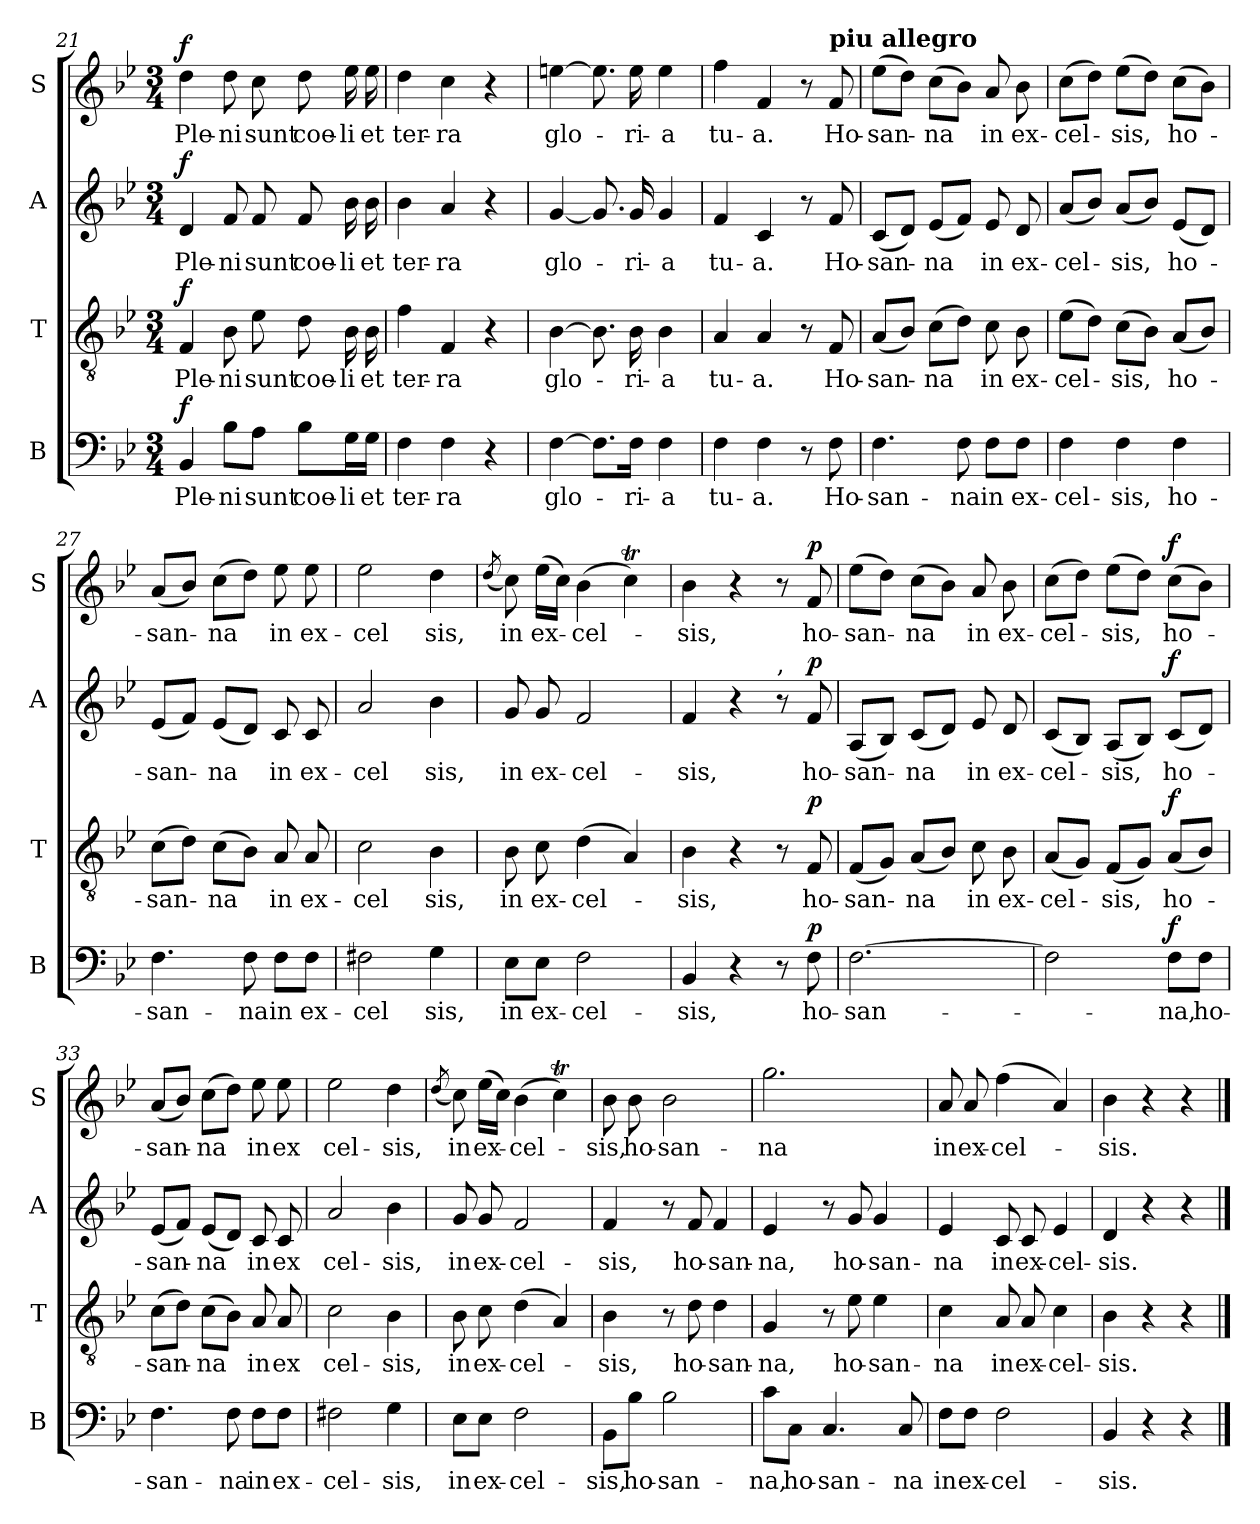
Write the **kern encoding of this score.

**kern	**text	**dynam	**kern	**text	**dynam	**kern	**text	**dynam	**kern	**text	**dynam
*part4	*part4	*part4	*part3	*part3	*part3	*part2	*part2	*part2	*part1	*part1	*part1
*staff4	*staff4	*staff4	*staff3	*staff3	*staff3	*staff2	*staff2	*staff2	*staff1	*staff1	*staff1
*I"B	*	*	*I"T	*	*	*I"A	*	*	*I"S	*	*
*I'B	*	*	*I'T	*	*	*I'A	*	*	*I'S	*	*
*clefF4	*	*	*clefGv2	*	*	*clefG2	*	*	*clefG2	*	*
*k[b-e-]	*	*	*k[b-e-]	*	*	*k[b-e-]	*	*	*k[b-e-]	*	*
*M3/4	*	*	*M3/4	*	*	*M3/4	*	*	*M3/4	*	*
=21	=21	=21	=21	=21	=21	=21	=21	=21	=21	=21	=21
!	!LO:LY:b	!LO:DY:b	!	!LO:LY:b	!LO:DY:b	!	!LO:LY:b	!LO:DY:b	!	!LO:LY:b	!LO:DY:b
4BB-/	Ple-	f	4F/	Ple-	f	4d/	Ple-	f	4dd\	Ple-	f
!	!LO:LY:b	!	!	!LO:LY:b	!	!	!LO:LY:b	!	!	!LO:LY:b	!
8B-\L	-ni	.	8B-\	-ni	.	8f/	-ni	.	8dd\	-ni	.
!	!LO:LY:b	!	!	!LO:LY:b	!	!	!LO:LY:b	!	!	!LO:LY:b	!
8A\J	sunt	.	8e-\	sunt	.	8f/	sunt	.	8cc\	sunt	.
!	!LO:LY:b	!	!	!LO:LY:b	!	!	!LO:LY:b	!	!	!LO:LY:b	!
8B-\L	coe-	.	8d\	coe-	.	8f/	coe-	.	8dd\	coe-	.
!	!LO:LY:b	!	!	!LO:LY:b	!	!	!LO:LY:b	!	!	!LO:LY:b	!
16G\L	-li	.	16B-\	-li	.	16b-\	-li	.	16ee-\	-li	.
!	!LO:LY:b	!	!	!LO:LY:b	!	!	!LO:LY:b	!	!	!LO:LY:b	!
16G\JJ	et	.	16B-\	et	.	16b-\	et	.	16ee-\	et	.
=22	=22	=22	=22	=22	=22	=22	=22	=22	=22	=22	=22
!	!LO:LY:b	!	!	!LO:LY:b	!	!	!LO:LY:b	!	!	!LO:LY:b	!
4F\	ter-	.	4f\	ter-	.	4b-\	ter-	.	4dd\	ter-	.
!	!LO:LY:b	!	!	!LO:LY:b	!	!	!LO:LY:b	!	!	!LO:LY:b	!
4F\	-ra	.	4F/	-ra	.	4a/	-ra	.	4cc\	-ra	.
4r	.	.	4r	.	.	4r	.	.	4r	.	.
=23	=23	=23	=23	=23	=23	=23	=23	=23	=23	=23	=23
!	!LO:LY:b	!	!	!LO:LY:b	!	!	!LO:LY:b	!	!	!LO:LY:b	!
[4F\	glo-	.	[4B-\	glo-	.	[4g/	glo-	.	[4een\	glo-	.
8.F\L]	.	.	8.B-\]	.	.	8.g/]	.	.	8.ee\]	.	.
!	!LO:LY:b	!	!	!LO:LY:b	!	!	!LO:LY:b	!	!	!LO:LY:b	!
16F\Jk	-ri-	.	16B-\	-ri-	.	16g/	-ri-	.	16ee\	-ri-	.
!	!LO:LY:b	!	!	!LO:LY:b	!	!	!LO:LY:b	!	!	!LO:LY:b	!
4F\	-a	.	4B-\	-a	.	4g/	-a	.	4ee\	-a	.
=24	=24	=24	=24	=24	=24	=24	=24	=24	=24	=24	=24
!	!LO:LY:b	!	!	!LO:LY:b	!	!	!LO:LY:b	!	!	!LO:LY:b	!
4F\	tu-	.	4A/	tu-	.	4f/	tu-	.	4ff\	tu-	.
!	!LO:LY:b	!	!	!LO:LY:b	!	!	!LO:LY:b	!	!	!LO:LY:b	!
4F\	-a.	.	4A/	-a.	.	4c/	-a.	.	4f/	-a.	.
8r	.	.	8r	.	.	8r	.	.	8r	.	.
*	*	*	*	*	*	*	*	*	*MM120	*	*
!	!	!	!	!	!	!	!	!	!LO:TX:a:B:t=piu allegro	!	!
!	!LO:LY:b	!	!	!LO:LY:b	!	!	!LO:LY:b	!	!	!LO:LY:b	!
8F\	Ho-	.	8F/	Ho-	.	8f/	Ho-	.	8f/	Ho-	.
!!LO:LB:g=z
=25	=25	=25	=25	=25	=25	=25	=25	=25	=25	=25	=25
!	!LO:LY:b	!	!	!LO:LY:b	!	!	!LO:LY:b	!	!	!LO:LY:b	!
4.F\	san-	.	(8A/L	-san-	.	(8c/L	-san-	.	(8ee-i\L	-san-	.
.	.	.	8B-/J)	.	.	8d/J)	.	.	8dd\J)	.	.
!	!	!	!	!LO:LY:b	!	!	!LO:LY:b	!	!	!LO:LY:b	!
.	.	.	(8c\L	-na	.	(8e-/L	-na	.	(8cc\L	-na	.
!	!LO:LY:b	!	!	!	!	!	!	!	!	!	!
8F\	-na	.	8d\J)	.	.	8f/J)	.	.	8b-\J)	.	.
!	!LO:LY:b	!	!	!LO:LY:b	!	!	!LO:LY:b	!	!	!LO:LY:b	!
8F\L	in	.	8c\	in	.	8e-/	in	.	8a/	in	.
!	!LO:LY:b	!	!	!LO:LY:b	!	!	!LO:LY:b	!	!	!LO:LY:b	!
8F\J	ex-	.	8B-\	ex-	.	8d/	ex-	.	8b-\	ex-	.
=26	=26	=26	=26	=26	=26	=26	=26	=26	=26	=26	=26
!	!LO:LY:b	!	!	!LO:LY:b	!	!	!LO:LY:b	!	!	!LO:LY:b	!
4F\	-cel-	.	(8e-\L	-cel-	.	(8a/L	-cel-	.	(8cc\L	-cel-	.
.	.	.	8d\J)	.	.	8b-/J)	.	.	8dd\J)	.	.
!	!LO:LY:b	!	!	!LO:LY:b	!	!	!LO:LY:b	!	!	!LO:LY:b	!
4F\	-sis,	.	(8c\L	-sis,	.	(8a/L	-sis,	.	(8ee-\L	-sis,	.
.	.	.	8B-\J)	.	.	8b-/J)	.	.	8dd\J)	.	.
!	!LO:LY:b	!	!	!LO:LY:b	!	!	!LO:LY:b	!	!	!LO:LY:b	!
4F\	ho-	.	(8A/L	ho-	.	(8e-/L	ho-	.	(8cc\L	ho-	.
.	.	.	8B-/J)	.	.	8d/J)	.	.	8b-\J)	.	.
=27	=27	=27	=27	=27	=27	=27	=27	=27	=27	=27	=27
!	!LO:LY:b	!	!	!LO:LY:b	!	!	!LO:LY:b	!	!	!LO:LY:b	!
4.F\	-san-	.	(8c\L	-san-	.	(8e-/L	-san-	.	(8a/L	-san-	.
.	.	.	8d\J)	.	.	8f/J)	.	.	8b-/J)	.	.
!	!	!	!	!LO:LY:b	!	!	!LO:LY:b	!	!	!LO:LY:b	!
.	.	.	(8c\L	-na	.	(8e-/L	-na	.	(8cc\L	-na	.
!	!LO:LY:b	!	!	!	!	!	!	!	!	!	!
8F\	-na	.	8B-\J)	.	.	8d/J)	.	.	8dd\J)	.	.
!	!LO:LY:b	!	!	!LO:LY:b	!	!	!LO:LY:b	!	!	!LO:LY:b	!
8F\L	in	.	8A/	in	.	8c/	in	.	8ee-\	in	.
!	!LO:LY:b	!	!	!LO:LY:b	!	!	!LO:LY:b	!	!	!LO:LY:b	!
8F\J	ex-	.	8A/	ex-	.	8c/	ex-	.	8ee-\	ex-	.
=28	=28	=28	=28	=28	=28	=28	=28	=28	=28	=28	=28
!	!LO:LY:b	!	!	!LO:LY:b	!	!	!LO:LY:b	!	!	!LO:LY:b	!
2F#X\	-cel	.	2c\	-cel	.	2a/	-cel	.	2ee-\	-cel	.
!	!LO:LY:b	!	!	!LO:LY:b	!	!	!LO:LY:b	!	!	!LO:LY:b	!
4G\	sis,	.	4B-\	sis,	.	4b-\	sis,	.	4dd\	sis,	.
=29	=29	=29	=29	=29	=29	=29	=29	=29	=29	=29	=29
.	.	.	.	.	.	.	.	.	(8qdd/	.	.
!	!LO:LY:b	!	!	!LO:LY:b	!	!	!LO:LY:b	!	!	!LO:LY:b	!
8E-\L	in	.	8B-\	in	.	8g/	in	.	8cc\)	in	.
!	!LO:LY:b	!	!	!LO:LY:b	!	!	!LO:LY:b	!	!	!LO:LY:b	!
8E-\J	ex-	.	8c\	ex-	.	8g/	ex-	.	(16ee-\LL	ex-	.
.	.	.	.	.	.	.	.	.	16cc\JJ)	.	.
!	!LO:LY:b	!	!	!LO:LY:b	!	!	!LO:LY:b	!	!	!LO:LY:b	!
2F\	-cel-	.	(4d\	-cel-	.	2f/	-cel-	.	(4b-\	-cel-	.
.	.	.	4A/)	.	.	.	.	.	4ccT\)	.	.
!!LO:LB:g=z
=30	=30	=30	=30	=30	=30	=30	=30	=30	=30	=30	=30
!	!LO:LY:b	!	!	!LO:LY:b	!	!	!LO:LY:b	!	!	!LO:LY:b	!
4BB-/	-sis,	.	4B-\	-sis,	.	4f/	-sis,	.	4b-\	-sis,	.
4r	.	.	4r	.	.	4r	.	.	4r	.	.
!	!	!	!	!	!	!LO:TX:a:t=,	!	!	!	!	!
8r	.	.	8r	.	.	8r	.	.	8r	.	.
!	!LO:LY:b	!LO:DY:b	!	!LO:LY:b	!LO:DY:b	!	!LO:LY:b	!LO:DY:b	!	!LO:LY:b	!LO:DY:b
8F\	ho-	p	8F/	ho-	p	8f/	ho-	p	8f/	ho-	p
=31	=31	=31	=31	=31	=31	=31	=31	=31	=31	=31	=31
!	!LO:LY:b	!	!	!LO:LY:b	!	!	!LO:LY:b	!	!	!LO:LY:b	!
[2.F\	-san-	.	(8F/L	-san-	.	(8A/L	-san-	.	(8ee-\L	-san-	.
.	.	.	8G/J)	.	.	8B-/J)	.	.	8dd\J)	.	.
!	!	!	!	!LO:LY:b	!	!	!LO:LY:b	!	!	!LO:LY:b	!
.	.	.	(8A/L	-na	.	(8c/L	-na	.	(8cc\L	-na	.
.	.	.	8B-/J)	.	.	8d/J)	.	.	8b-\J)	.	.
!	!	!	!	!LO:LY:b	!	!	!LO:LY:b	!	!	!LO:LY:b	!
.	.	.	8c\	in	.	8e-/	in	.	8a/	in	.
!	!	!	!	!LO:LY:b	!	!	!LO:LY:b	!	!	!LO:LY:b	!
.	.	.	8B-\	ex-	.	8d/	ex-	.	8b-\	ex-	.
=32	=32	=32	=32	=32	=32	=32	=32	=32	=32	=32	=32
!	!	!	!	!LO:LY:b	!	!	!LO:LY:b	!	!	!LO:LY:b	!
2F\]	.	.	(8A/L	-cel-	.	(8c/L	-cel-	.	(8cc\L	-cel-	.
.	.	.	8G/J)	.	.	8B-/J)	.	.	8dd\J)	.	.
!	!	!	!	!LO:LY:b	!	!	!LO:LY:b	!	!	!LO:LY:b	!
.	.	.	(8F/L	-sis,	.	(8A/L	-sis,	.	(8ee-\L	-sis,	.
.	.	.	8G/J)	.	.	8B-/J)	.	.	8dd\J)	.	.
!	!LO:LY:b	!LO:DY:b	!	!LO:LY:b	!LO:DY:b	!	!LO:LY:b	!LO:DY:b	!	!LO:LY:b	!LO:DY:b
8F\L	-na,	f	(8A/L	ho-	f	(8c/L	ho-	f	(8cc\L	ho-	f
!	!LO:LY:b	!	!	!	!	!	!	!	!	!	!
8F\J	ho-	.	8B-/J)	.	.	8d/J)	.	.	8b-\J)	.	.
=33	=33	=33	=33	=33	=33	=33	=33	=33	=33	=33	=33
!	!LO:LY:b	!	!	!LO:LY:b	!	!	!LO:LY:b	!	!	!LO:LY:b	!
4.F\	-san-	.	(8c\L	-san-	.	(8e-/L	-san-	.	(8a/L	-san-	.
.	.	.	8d\J)	.	.	8f/J)	.	.	8b-/J)	.	.
!	!	!	!	!LO:LY:b	!	!	!LO:LY:b	!	!	!LO:LY:b	!
.	.	.	(8c\L	-na	.	(8e-/L	-na	.	(8cc\L	-na	.
!	!LO:LY:b	!	!	!	!	!	!	!	!	!	!
8F\	-na	.	8B-\J)	.	.	8d/J)	.	.	8dd\J)	.	.
!	!LO:LY:b	!	!	!LO:LY:b	!	!	!LO:LY:b	!	!	!LO:LY:b	!
8F\L	in	.	8A/	in	.	8c/	in	.	8ee-\	in	.
!	!LO:LY:b	!	!	!LO:LY:b	!	!	!LO:LY:b	!	!	!LO:LY:b	!
8F\J	ex-	.	8A/	ex	.	8c/	ex	.	8ee-\	ex	.
=34	=34	=34	=34	=34	=34	=34	=34	=34	=34	=34	=34
!	!LO:LY:b	!	!	!LO:LY:b	!	!	!LO:LY:b	!	!	!LO:LY:b	!
2F#X\	-cel-	.	2c\	cel-	.	2a/	cel-	.	2ee-\	cel-	.
!	!LO:LY:b	!	!	!LO:LY:b	!	!	!LO:LY:b	!	!	!LO:LY:b	!
4G\	-sis,	.	4B-\	-sis,	.	4b-\	-sis,	.	4dd\	-sis,	.
!!LO:PB:g=z
=35	=35	=35	=35	=35	=35	=35	=35	=35	=35	=35	=35
.	.	.	.	.	.	.	.	.	(8qdd/	.	.
!	!LO:LY:b	!	!	!LO:LY:b	!	!	!LO:LY:b	!	!	!LO:LY:b	!
8E-\L	in	.	8B-\	in	.	8g/	in	.	8cc\)	in	.
!	!LO:LY:b	!	!	!LO:LY:b	!	!	!LO:LY:b	!	!	!LO:LY:b	!
8E-\J	ex-	.	8c\	ex-	.	8g/	ex-	.	(16ee-\LL	ex-	.
.	.	.	.	.	.	.	.	.	16cc\JJ)	.	.
!	!LO:LY:b	!	!	!LO:LY:b	!	!	!LO:LY:b	!	!	!LO:LY:b	!
2F\	-cel-	.	(4d\	-cel-	.	2f/	-cel-	.	(4b-\	-cel-	.
.	.	.	4A/)	.	.	.	.	.	4ccT\)	.	.
=36	=36	=36	=36	=36	=36	=36	=36	=36	=36	=36	=36
!	!LO:LY:b	!	!	!LO:LY:b	!	!	!LO:LY:b	!	!	!LO:LY:b	!
8BB-\L	-sis,	.	4B-\	-sis,	.	4f/	-sis,	.	8b-\	-sis,	.
!	!LO:LY:b	!	!	!	!	!	!	!	!	!LO:LY:b	!
8B-\J	ho-	.	.	.	.	.	.	.	8b-\	ho-	.
!	!LO:LY:b	!	!	!	!	!	!	!	!	!LO:LY:b	!
2B-\	-san-	.	8r	.	.	8r	.	.	2b-\	-san-	.
!	!	!	!	!LO:LY:b	!	!	!LO:LY:b	!	!	!	!
.	.	.	8d\	ho-	.	8f/	ho-	.	.	.	.
!	!	!	!	!LO:LY:b	!	!	!LO:LY:b	!	!	!	!
.	.	.	4d\	-san-	.	4f/	-san-	.	.	.	.
=37	=37	=37	=37	=37	=37	=37	=37	=37	=37	=37	=37
!	!LO:LY:b	!	!	!LO:LY:b	!	!	!LO:LY:b	!	!	!LO:LY:b	!
8c\L	-na,	.	4G/	-na,	.	4e-/	-na,	.	2.gg\	-na	.
!	!LO:LY:b	!	!	!	!	!	!	!	!	!	!
8C\J	ho-	.	.	.	.	.	.	.	.	.	.
!	!LO:LY:b	!	!	!	!	!	!	!	!	!	!
4.C/	-san-	.	8r	.	.	8r	.	.	.	.	.
!	!	!	!	!LO:LY:b	!	!	!LO:LY:b	!	!	!	!
.	.	.	8e-\	ho-	.	8g/	ho-	.	.	.	.
!	!	!	!	!LO:LY:b	!	!	!LO:LY:b	!	!	!	!
.	.	.	4e-\	-san-	.	4g/	-san-	.	.	.	.
!	!LO:LY:b	!	!	!	!	!	!	!	!	!	!
8C/	-na	.	.	.	.	.	.	.	.	.	.
=38	=38	=38	=38	=38	=38	=38	=38	=38	=38	=38	=38
!	!LO:LY:b	!	!	!LO:LY:b	!	!	!LO:LY:b	!	!	!LO:LY:b	!
8F\L	in	.	4c\	-na	.	4e-/	-na	.	8a/	in	.
!	!LO:LY:b	!	!	!	!	!	!	!	!	!LO:LY:b	!
8F\J	ex-	.	.	.	.	.	.	.	8a/	ex-	.
!	!LO:LY:b	!	!	!LO:LY:b	!	!	!LO:LY:b	!	!	!LO:LY:b	!
2F\	-cel-	.	8A/	in	.	8c/	in	.	(4ff\	-cel-	.
!	!	!	!	!LO:LY:b	!	!	!LO:LY:b	!	!	!	!
.	.	.	8A/	ex-	.	8c/	ex-	.	.	.	.
!	!	!	!	!LO:LY:b	!	!	!LO:LY:b	!	!	!	!
.	.	.	4c\	-cel-	.	4e-/	-cel-	.	4a/)	.	.
=39	=39	=39	=39	=39	=39	=39	=39	=39	=39	=39	=39
!	!LO:LY:b	!	!	!LO:LY:b	!	!	!LO:LY:b	!	!	!LO:LY:b	!
4BB-/	-sis.	.	4B-\	-sis.	.	4d/	-sis.	.	4b-\	-sis.	.
4r	.	.	4r	.	.	4r	.	.	4r	.	.
4r	.	.	4r	.	.	4r	.	.	4r	.	.
==	==	==	==	==	==	==	==	==	==	==	==
*-	*-	*-	*-	*-	*-	*-	*-	*-	*-	*-	*-
